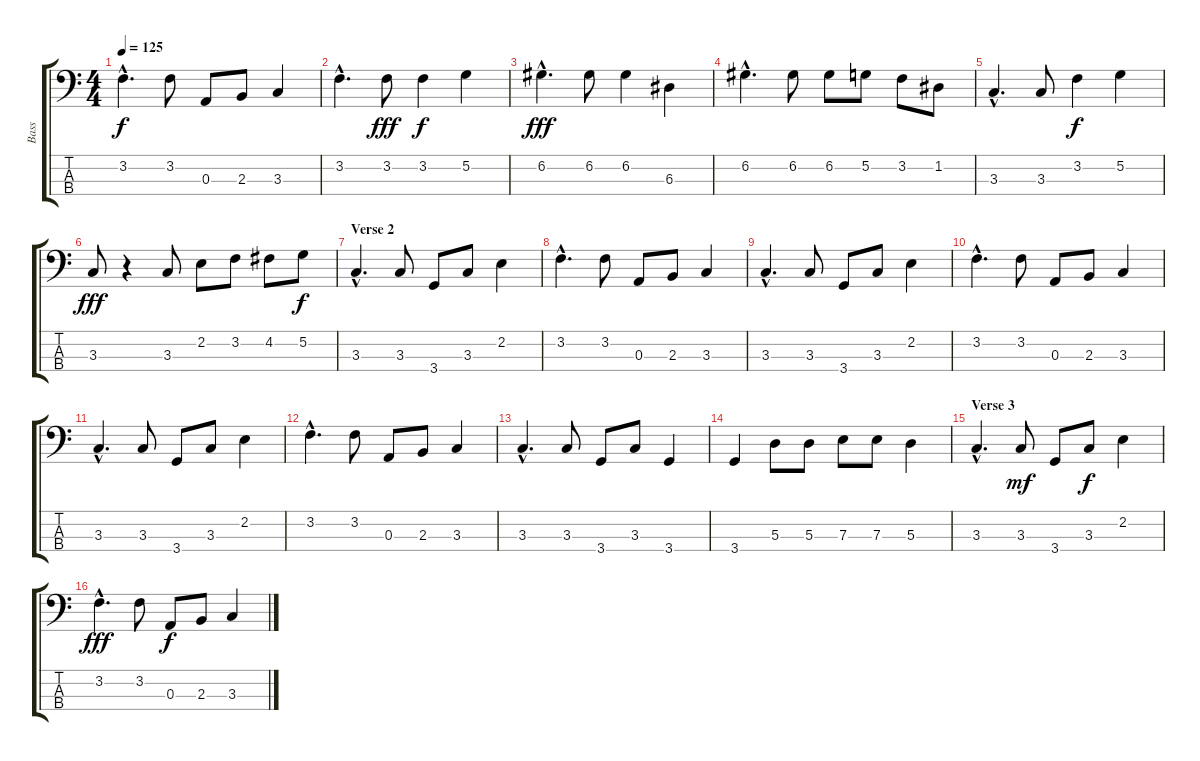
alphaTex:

\track ("Bass" "Bass") {instrument electricbassfinger}
\staff {score tabs}
\tuning (G2 D2 A1 E1) {hide}
\ts (4 4)
\tempo 125
\clef f4
\ks c
3.2{hac}.4{d dy f} 3.2.8 0.3.8 2.3.8 3.3.4 |
3.2{hac}.4{d} 3.2.8{dy fff} 3.2.4{dy f} 5.2.4 |
6.2{hac}.4{d dy fff} 6.2.8 6.2.4 6.3.4 |
6.2{hac}.4{d} 6.2.8 6.2.8 5.2.8 3.2.8 1.2.8 |
3.3{hac}.4{d} 3.3.8 3.2.4{dy f} 5.2.4 |
3.3.8{dy fff} r.4 3.3.8 2.2.8 3.2.8 4.2.8 5.2.8{dy f} |
\section ("" "Verse 2")
3.3{hac}.4{d} 3.3.8 3.4.8 3.3.8 2.2.4 |
3.2{hac}.4{d} 3.2.8 0.3.8 2.3.8 3.3.4 |
3.3{hac}.4{d} 3.3.8 3.4.8 3.3.8 2.2.4 |
3.2{hac}.4{d} 3.2.8 0.3.8 2.3.8 3.3.4 |
3.3{hac}.4{d} 3.3.8 3.4.8 3.3.8 2.2.4 |
3.2{hac}.4{d} 3.2.8 0.3.8 2.3.8 3.3.4 |
3.3{hac}.4{d} 3.3.8 3.4.8 3.3.8 3.4.4 |
3.4.4 5.3.8 5.3.8 7.3.8 7.3.8 5.3.4 |
\section ("" "Verse 3")
3.3{hac}.4{d} 3.3.8{dy mf} 3.4.8 3.3.8{dy f} 2.2.4 |
3.2{hac}.4{d dy fff} 3.2.8 0.3.8{dy f} 2.3.8 3.3.4
